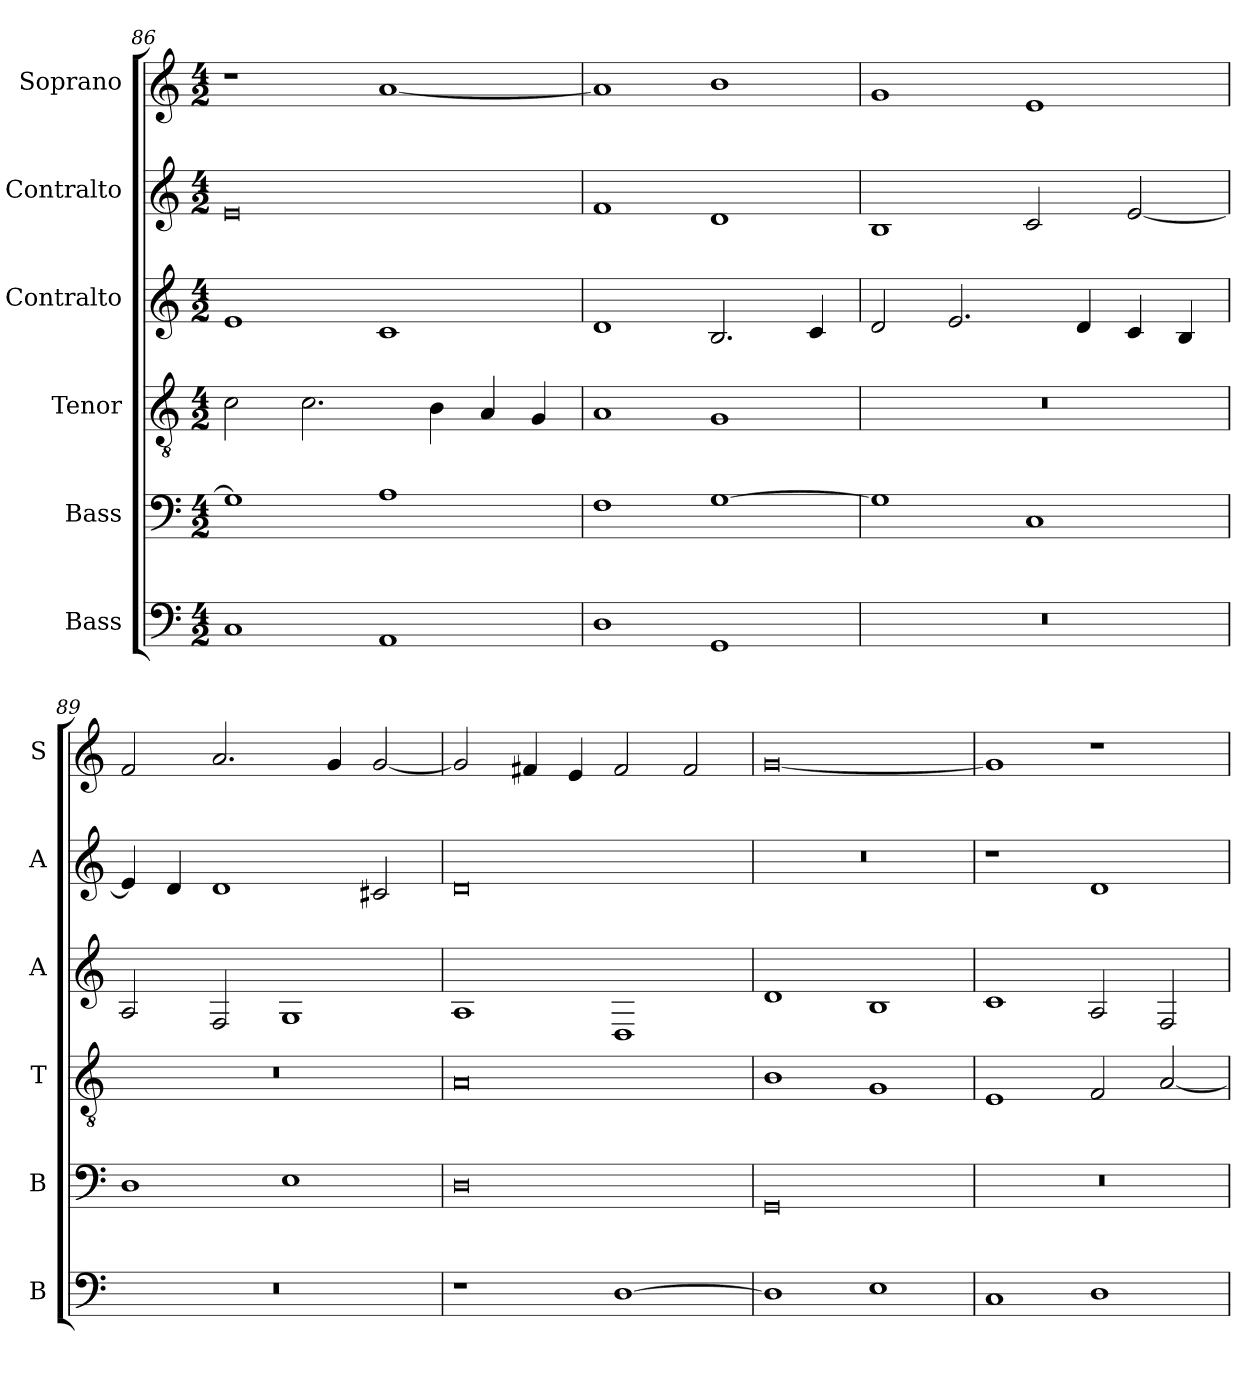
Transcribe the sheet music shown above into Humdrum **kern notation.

**kern	**kern	**kern	**kern	**kern	**kern
*part6	*part5	*part4	*part3	*part2	*part1
*staff6	*staff5	*staff4	*staff3	*staff2	*staff1
*I"Bass	*I"Bass	*I"Tenor	*I"Contralto	*I"Contralto	*I"Soprano
*I'B	*I'B	*I'T	*I'A	*I'A	*I'S
*clefF4	*clefF4	*clefGv2	*clefG2	*clefG2	*clefG2
*k[]	*k[]	*k[]	*k[]	*k[]	*k[]
*G:mix	*G:mix	*G:mix	*G:mix	*G:mix	*G:mix
*M4/2	*M4/2	*M4/2	*M4/2	*M4/2	*M4/2
=86	=86	=86	=86	=86	=86
1C	1G]	2c	1e	0e	1r
.	.	2.c	.	.	.
1AA	1A	.	1c	.	[1a
.	.	4B	.	.	.
.	.	4A	.	.	.
.	.	4G	.	.	.
=87	=87	=87	=87	=87	=87
1D	1F	1A	1d	1f	1a]
1GG	[1G	1G	2.B	1d	1b
.	.	.	4c	.	.
=88	=88	=88	=88	=88	=88
0r	1G]	0r	2d	1B	1g
.	.	.	2.e	.	.
.	1C	.	.	2c	1e
.	.	.	4d	.	.
.	.	.	4c	[2e	.
.	.	.	4B	.	.
=89	=89	=89	=89	=89	=89
0r	1D	0r	2A	4e]	2f
.	.	.	.	4d	.
.	.	.	2F	1d	2.a
.	1E	.	1G	.	.
.	.	.	.	.	4g
.	.	.	.	2c#X	[2g
=90	=90	=90	=90	=90	=90
1r	0D	0A	1A	0d	2g]
.	.	.	.	.	4f#X
.	.	.	.	.	4e
[1D	.	.	1D	.	2f#
.	.	.	.	.	2f#
=91	=91	=91	=91	=91	=91
1D]	0GG	1B	1d	0r	[0g
1E	.	1G	1B	.	.
=92	=92	=92	=92	=92	=92
1C	0r	1E	1c	1r	1g]
1D	.	2F	2A	1d	1r
.	.	[2A	2F	.	.
=	=	=	=	=	=
*-	*-	*-	*-	*-	*-
